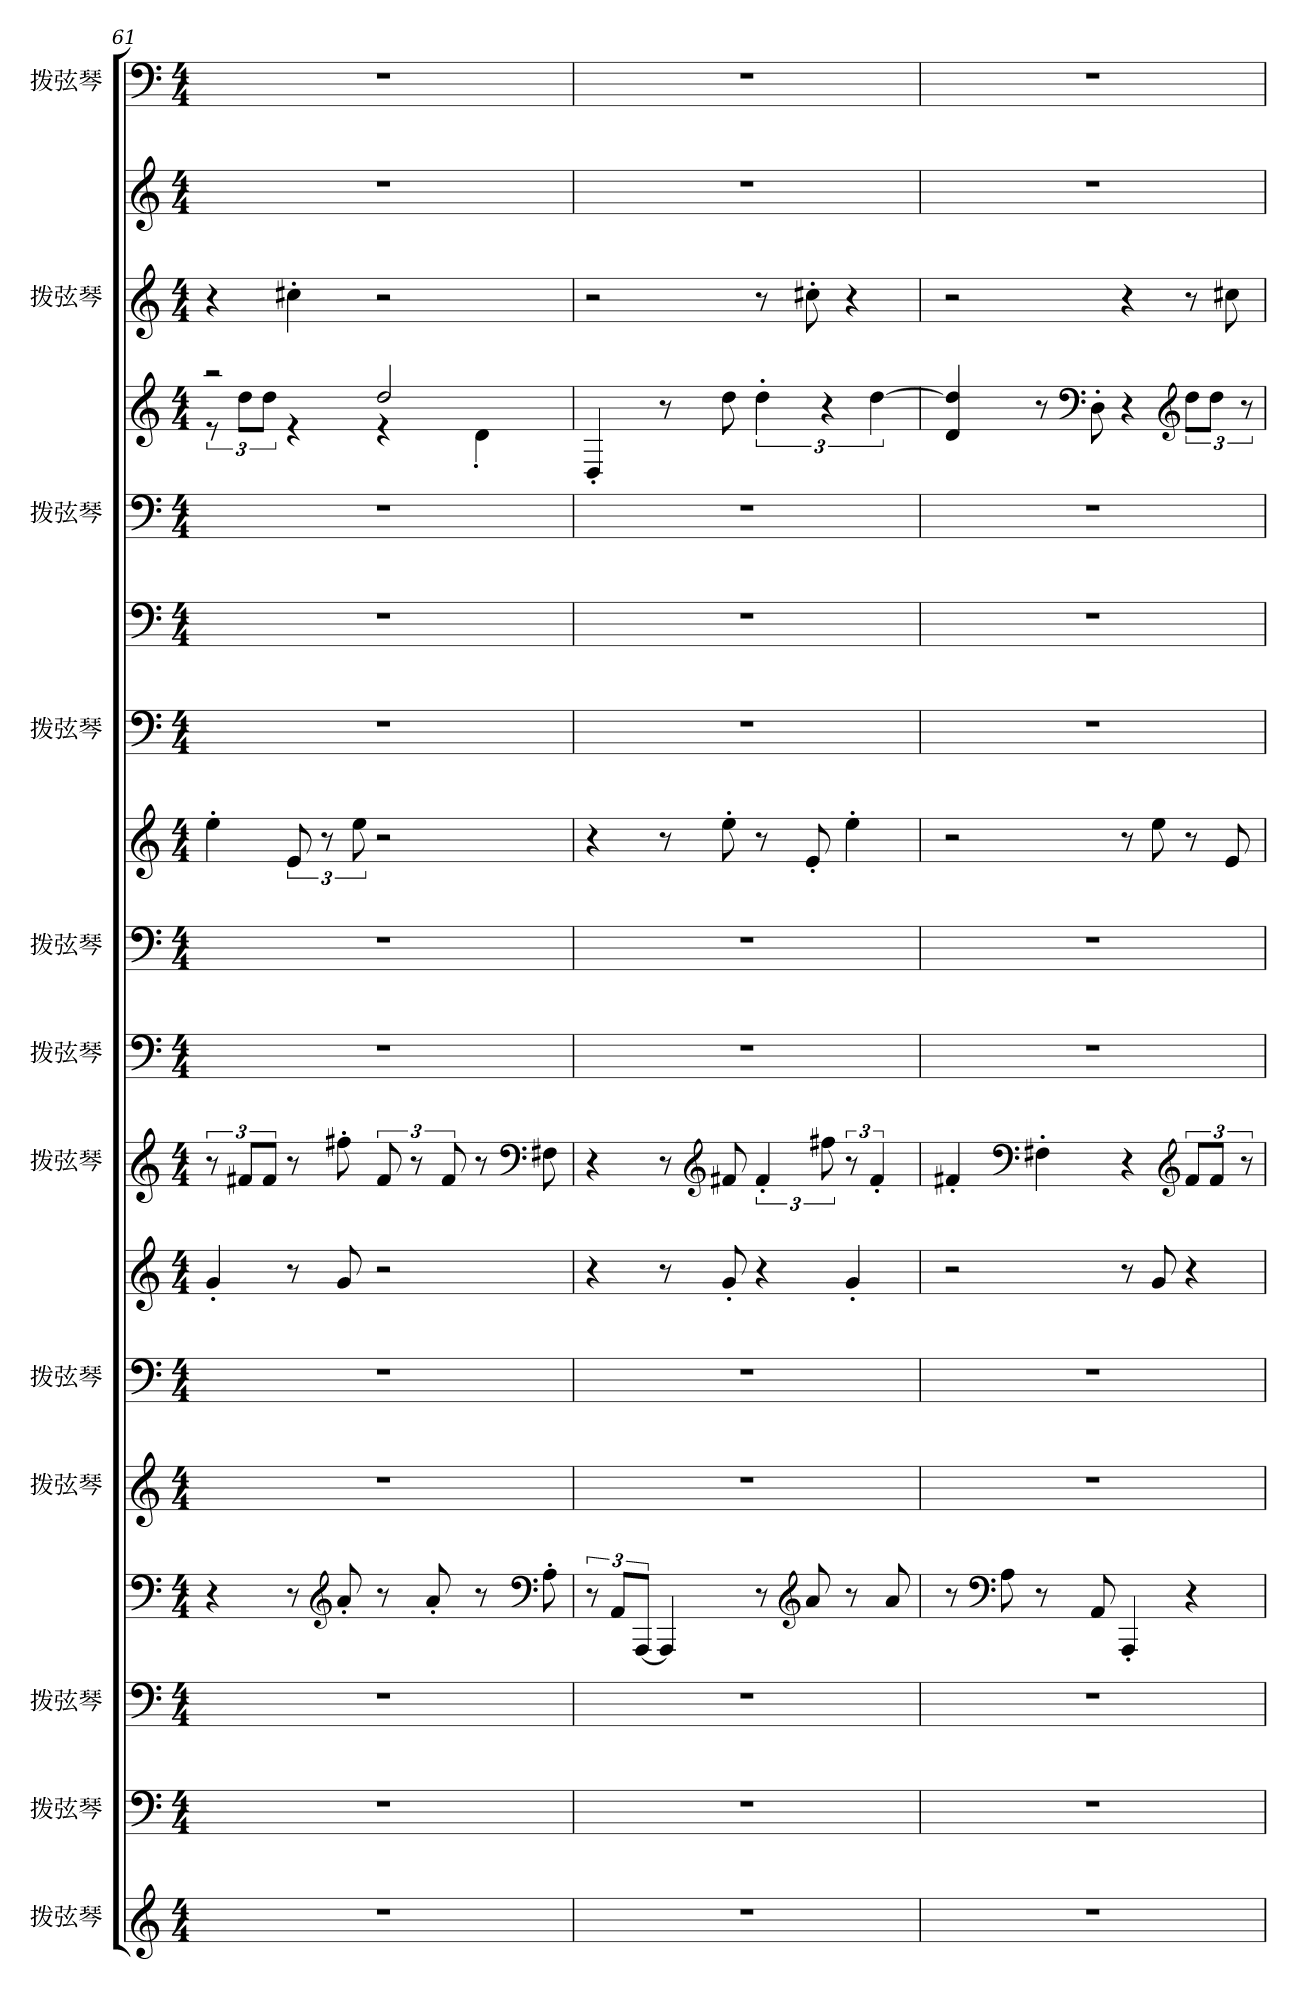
**kern	**kern	**kern	**kern	**kern	**kern	**kern	**kern	**kern	**kern	**kern	**kern	**kern	**kern	**kern	**kern	**kern	**kern
*part12	*part11	*part10	*part10	*part9	*part8	*part8	*part7	*part6	*part5	*part5	*part4	*part4	*part3	*part3	*part2	*part2	*part1
*staff18	*staff17	*staff16	*staff15	*staff14	*staff13	*staff12	*staff11	*staff10	*staff9	*staff8	*staff7	*staff6	*staff5	*staff4	*staff3	*staff2	*staff1
*I"拨弦琴	*I"拨弦琴	*I"拨弦琴	*	*I"拨弦琴	*I"拨弦琴	*	*I"拨弦琴	*I"拨弦琴	*I"拨弦琴	*	*I"拨弦琴	*	*I"拨弦琴	*	*I"拨弦琴	*	*I"拨弦琴
!!LO:PB:g=z
*clefG2	*clefF4	*clefF4	*clefF4	*clefG2	*clefF4	*clefG2	*clefG2	*clefF4	*clefF4	*clefG2	*clefF4	*clefF4	*clefF4	*clefG2	*clefG2	*clefG2	*clefF4
*k[]	*k[]	*k[]	*k[]	*k[]	*k[]	*k[]	*k[]	*k[]	*k[]	*k[]	*k[]	*k[]	*k[]	*k[]	*k[]	*k[]	*k[]
*M4/4	*M4/4	*M4/4	*M4/4	*M4/4	*M4/4	*M4/4	*M4/4	*M4/4	*M4/4	*M4/4	*M4/4	*M4/4	*M4/4	*M4/4	*M4/4	*M4/4	*M4/4
=61	=61	=61	=61	=61	=61	=61	=61	=61	=61	=61	=61	=61	=61	=61	=61	=61	=61
*	*	*	*	*	*	*	*	*	*	*	*	*	*	*^	*	*	*
1r	1r	1r	4r	1r	1r	4g'/	12r	1r	1r	4ee'\	1r	1r	1r	2r	12r	4r	1r	1r
.	.	.	.	.	.	.	12f#X/L	.	.	.	.	.	.	.	12dd\L	.	.	.
.	.	.	.	.	.	.	12f#/J	.	.	.	.	.	.	.	12dd\J	.	.	.
.	.	.	8r	.	.	8r	8r	.	.	12e/	.	.	.	.	4r	4cc#X'\	.	.
.	.	.	.	.	.	.	.	.	.	12r	.	.	.	.	.	.	.	.
*	*	*	*clefG2	*	*	*	*	*	*	*	*	*	*	*	*	*	*	*
.	.	.	8a'/	.	.	8g/	8ff#X'\	.	.	.	.	.	.	.	.	.	.	.
.	.	.	.	.	.	.	.	.	.	12ee\	.	.	.	.	.	.	.	.
.	.	.	8r	.	.	2r	12f#/	.	.	2r	.	.	.	2dd/	4r	2r	.	.
.	.	.	.	.	.	.	12r	.	.	.	.	.	.	.	.	.	.	.
.	.	.	8a'/	.	.	.	.	.	.	.	.	.	.	.	.	.	.	.
.	.	.	.	.	.	.	12f#/	.	.	.	.	.	.	.	.	.	.	.
.	.	.	8r	.	.	.	8r	.	.	.	.	.	.	.	4d'\	.	.	.
*	*	*	*clefF4	*	*	*	*clefF4	*	*	*	*	*	*	*	*	*	*	*
.	.	.	8A'\	.	.	.	8F#X\	.	.	.	.	.	.	.	.	.	.	.
*	*	*	*	*	*	*	*	*	*	*	*	*	*	*v	*v	*	*	*
=62	=62	=62	=62	=62	=62	=62	=62	=62	=62	=62	=62	=62	=62	=62	=62	=62	=62
1r	1r	1r	12r	1r	1r	4r	4r	1r	1r	4r	1r	1r	1r	4D'/	2r	1r	1r
.	.	.	12AA/L	.	.	.	.	.	.	.	.	.	.	.	.	.	.
.	.	.	[12AAA/J	.	.	.	.	.	.	.	.	.	.	.	.	.	.
.	.	.	4AAA/]	.	.	8r	8r	.	.	8r	.	.	.	8r	.	.	.
*	*	*	*	*	*	*	*clefG2	*	*	*	*	*	*	*	*	*	*
.	.	.	.	.	.	8g'/	8f#X/	.	.	8ee'\	.	.	.	8dd\	.	.	.
.	.	.	8r	.	.	4r	6f#'/	.	.	8r	.	.	.	6dd'\	8r	.	.
*	*	*	*clefG2	*	*	*	*	*	*	*	*	*	*	*	*	*	*
.	.	.	8a/	.	.	.	.	.	.	8e'/	.	.	.	.	8cc#X'\	.	.
.	.	.	.	.	.	.	12ff#X\	.	.	.	.	.	.	6r	.	.	.
.	.	.	8r	.	.	4g'/	12r	.	.	4ee'\	.	.	.	.	4r	.	.
.	.	.	.	.	.	.	6f#'/	.	.	.	.	.	.	[6dd\	.	.	.
.	.	.	8a/	.	.	.	.	.	.	.	.	.	.	.	.	.	.
!!LO:PB:g=z
=63	=63	=63	=63	=63	=63	=63	=63	=63	=63	=63	=63	=63	=63	=63	=63	=63	=63
1r	1r	1r	8r	1r	1r	2r	4f#X'/	1r	1r	2r	1r	1r	1r	4d/ 4dd/]	2r	1r	1r
*	*	*	*clefF4	*	*	*	*	*	*	*	*	*	*	*	*	*	*
.	.	.	8A\	.	.	.	.	.	.	.	.	.	.	.	.	.	.
*	*	*	*	*	*	*	*clefF4	*	*	*	*	*	*	*	*	*	*
.	.	.	8r	.	.	.	4F#X'\	.	.	.	.	.	.	8r	.	.	.
*	*	*	*	*	*	*	*	*	*	*	*	*	*	*clefF4	*	*	*
.	.	.	8AA/	.	.	.	.	.	.	.	.	.	.	8D'\	.	.	.
.	.	.	4AAA'/	.	.	8r	4r	.	.	8r	.	.	.	4r	4r	.	.
.	.	.	.	.	.	8g/	.	.	.	8ee\	.	.	.	.	.	.	.
*	*	*	*	*	*	*	*clefG2	*	*	*	*	*	*	*clefG2	*	*	*
.	.	.	4r	.	.	4r	12f#/L	.	.	8r	.	.	.	12dd\L	8r	.	.
.	.	.	.	.	.	.	12f#/J	.	.	.	.	.	.	12dd\J	.	.	.
.	.	.	.	.	.	.	.	.	.	8e/	.	.	.	.	8cc#X\	.	.
.	.	.	.	.	.	.	12r	.	.	.	.	.	.	12r	.	.	.
=	=	=	=	=	=	=	=	=	=	=	=	=	=	=	=	=	=
*-	*-	*-	*-	*-	*-	*-	*-	*-	*-	*-	*-	*-	*-	*-	*-	*-	*-
